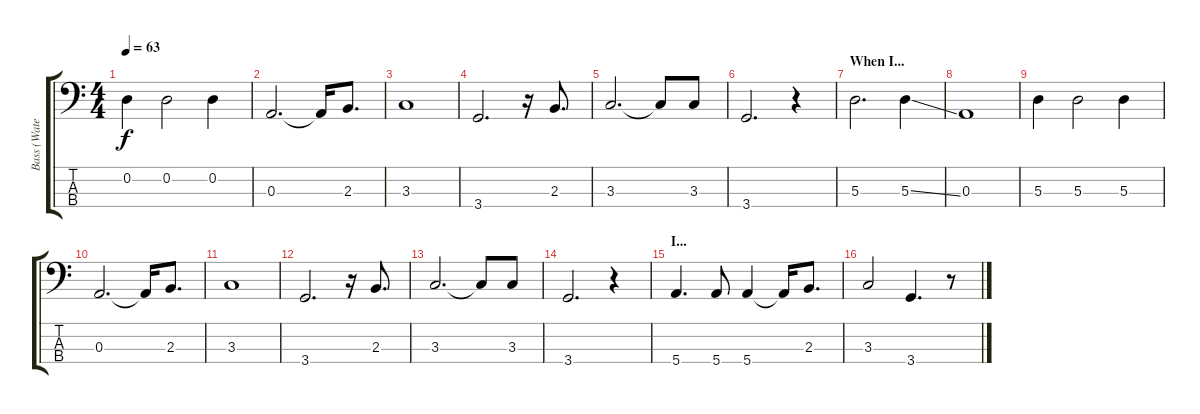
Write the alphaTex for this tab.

\track ("Bass (Waters)" "Bass (Wate") {instrument electricbassfinger}
\staff {score tabs}
\tuning (G2 D2 A1 E1) {hide}
\ts (4 4)
\tempo 63
\clef f4
\ks c
0.2.4{dy f} 0.2.2 0.2.4 |
0.3.2{d} 0.3{t}.16 2.3.8{d} |
3.3.1 |
3.4.2{d} r.16 2.3.8{d} |
3.3.2{d} 3.3{t}.8 3.3.8 |
3.4.2{d} r.4 |
\section ("" "When I...")
5.3.2{d} 5.3{ss}.4 |
0.3.1 |
5.3.4 5.3.2 5.3.4 |
0.3.2{d} 0.3{t}.16 2.3.8{d} |
3.3.1 |
3.4.2{d} r.16 2.3.8{d} |
3.3.2{d} 3.3{t}.8 3.3.8 |
3.4.2{d} r.4 |
\section ("" "I...")
5.4.4{d} 5.4.8 5.4.4 5.4{t}.16 2.3.8{d} |
3.3.2 3.4.4{d} r.8
